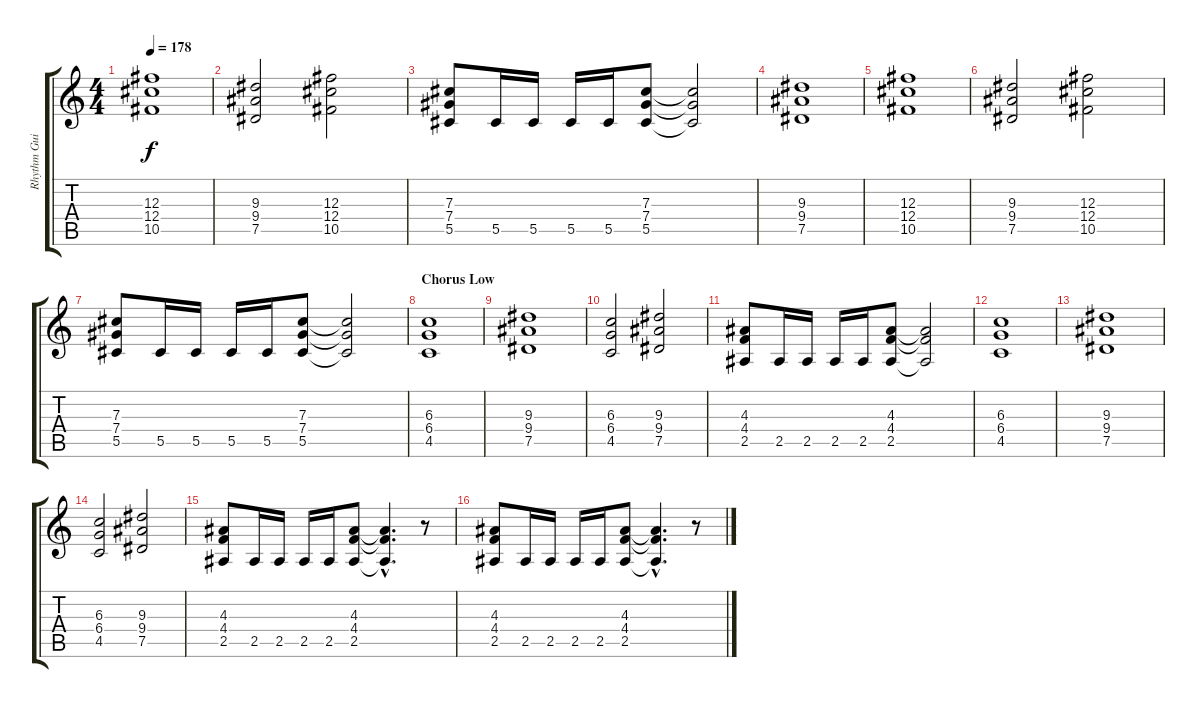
\track ("Rhythm Guitar 2 - Henjo Richter" "Rhythm Gui") {instrument overdrivenguitar}
\staff {score tabs}
\tuning (Eb4 Bb3 Gb3 Db3 Ab2 Eb2) {hide}
\ts (4 4)
\tempo 178
\clef g2
\ks c
(12.3 12.4 10.5).1{dy f} |
(9.3 9.4 7.5).2 (12.3 12.4 10.5).2 |
(7.3 7.4 5.5).8 5.5.16 5.5.16 5.5.16 5.5.16 (7.3 7.4 5.5).8 (7.3{t} 7.4{t} 5.5{t}).2 |
(9.3 9.4 7.5).1 |
(12.3 12.4 10.5).1 |
(9.3 9.4 7.5).2 (12.3 12.4 10.5).2 |
(7.3 7.4 5.5).8 5.5.16 5.5.16 5.5.16 5.5.16 (7.3 7.4 5.5).8 (7.3{t} 7.4{t} 5.5{t}).2 |
\section ("" "Chorus Low")
(6.3 6.4 4.5).1 |
(9.3 9.4 7.5).1 |
(6.3 6.4 4.5).2 (9.3 9.4 7.5).2 |
(4.3 4.4 2.5).8 2.5.16 2.5.16 2.5.16 2.5.16 (4.3 4.4 2.5).8 (4.3{t} 4.4{t} 2.5{t}).2 |
(6.3 6.4 4.5).1 |
(9.3 9.4 7.5).1 |
(6.3 6.4 4.5).2 (9.3 9.4 7.5).2 |
(4.3 4.4 2.5).8 2.5.16 2.5.16 2.5.16 2.5.16 (4.3 4.4 2.5).8 (4.3{hac t} 4.4{hac t} 2.5{hac t}).4{d} r.8 |
(4.3 4.4 2.5).8 2.5.16 2.5.16 2.5.16 2.5.16 (4.3 4.4 2.5).8 (4.3{hac t} 4.4{hac t} 2.5{hac t}).4{d} r.8
